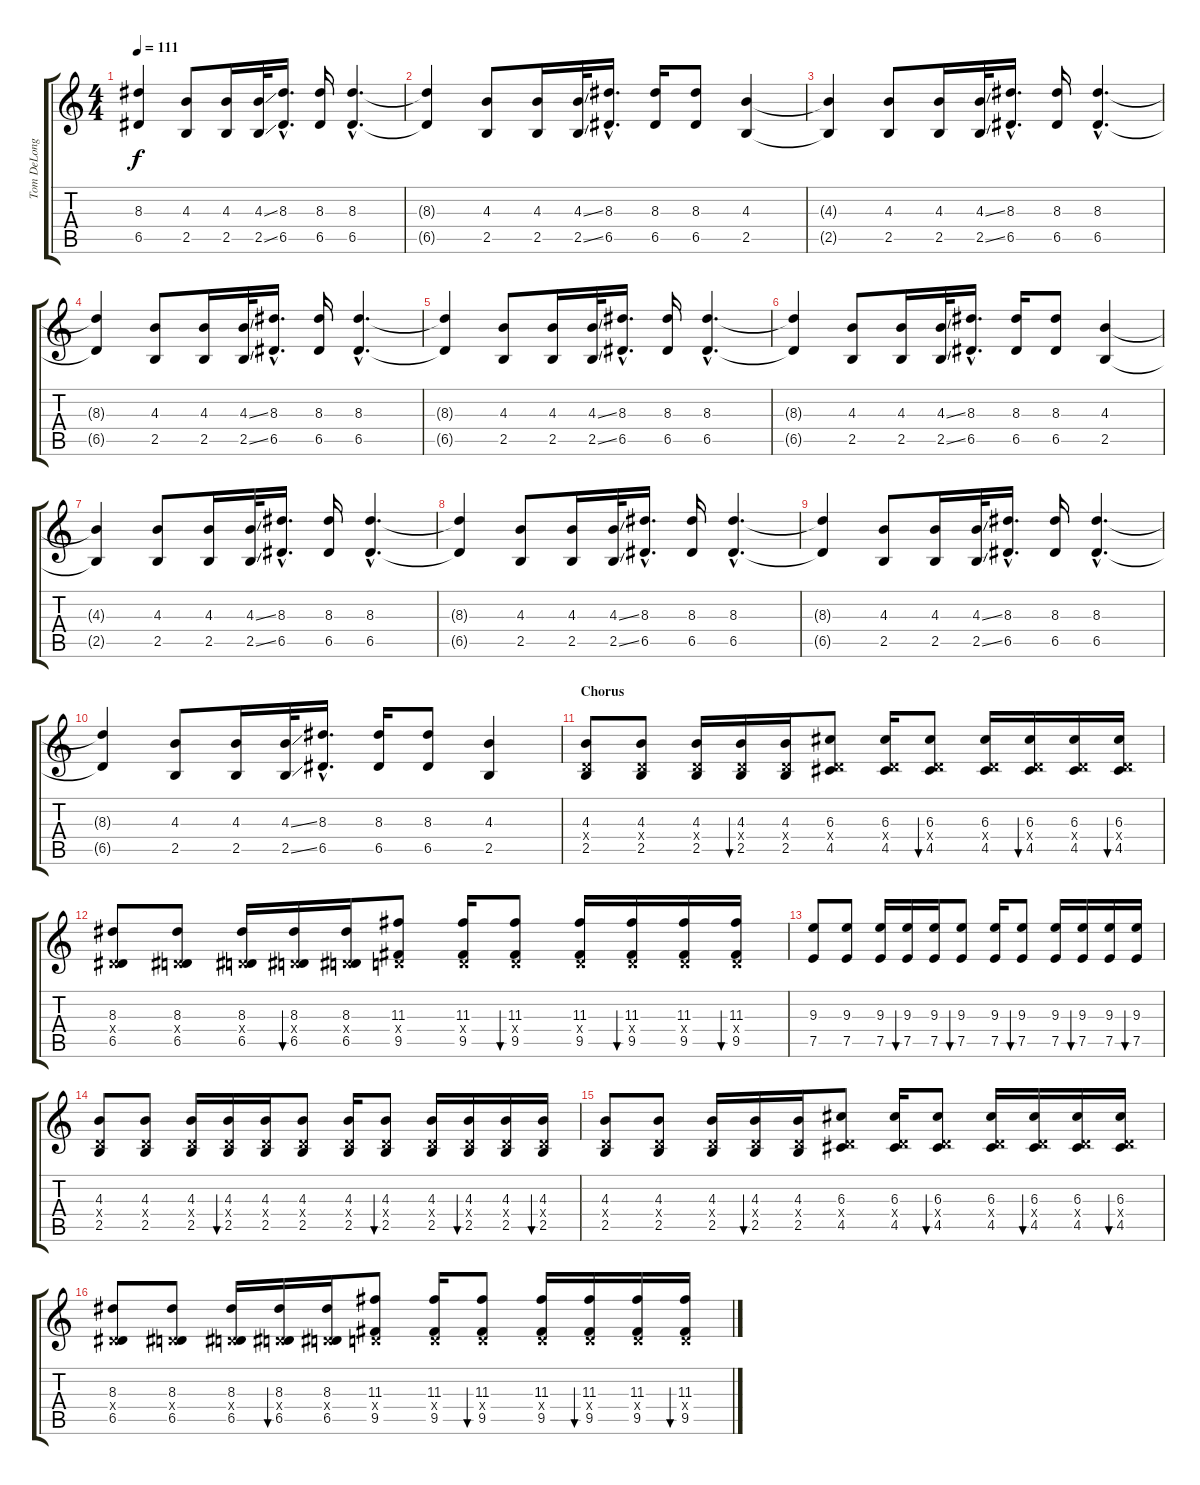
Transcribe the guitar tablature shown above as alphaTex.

\track ("Tom DeLonge - Acoustic Guitar 2" "Tom DeLong") {instrument acousticguitarsteel}
\staff {score tabs}
\tuning (E4 B3 G3 D3 A2 E2) {hide}
\ts (4 4)
\tempo 111
\clef g2
\ks c
(8.3{t} 6.5{t}).4{dy f} (4.3 2.5).8 (4.3 2.5).16 (4.3{ss} 2.5{ss}).32 (8.3{hac} 6.5{hac}).16{d} (8.3 6.5).16 (8.3{hac} 6.5{hac}).4{d} |
(8.3{t} 6.5{t}).4 (4.3 2.5).8 (4.3 2.5).16 (4.3{ss} 2.5{ss}).32 (8.3{hac} 6.5{hac}).16{d} (8.3 6.5).16 (8.3 6.5).8 (4.3 2.5).4 |
(4.3{t} 2.5{t}).4 (4.3 2.5).8 (4.3 2.5).16 (4.3{ss} 2.5{ss}).32 (8.3{hac} 6.5{hac}).16{d} (8.3 6.5).16 (8.3{hac} 6.5{hac}).4{d} |
(8.3{t} 6.5{t}).4 (4.3 2.5).8 (4.3 2.5).16 (4.3{ss} 2.5{ss}).32 (8.3{hac} 6.5{hac}).16{d} (8.3 6.5).16 (8.3{hac} 6.5{hac}).4{d} |
(8.3{t} 6.5{t}).4 (4.3 2.5).8 (4.3 2.5).16 (4.3{ss} 2.5{ss}).32 (8.3{hac} 6.5{hac}).16{d} (8.3 6.5).16 (8.3{hac} 6.5{hac}).4{d} |
(8.3{t} 6.5{t}).4 (4.3 2.5).8 (4.3 2.5).16 (4.3{ss} 2.5{ss}).32 (8.3{hac} 6.5{hac}).16{d} (8.3 6.5).16 (8.3 6.5).8 (4.3 2.5).4 |
(4.3{t} 2.5{t}).4 (4.3 2.5).8 (4.3 2.5).16 (4.3{ss} 2.5{ss}).32 (8.3{hac} 6.5{hac}).16{d} (8.3 6.5).16 (8.3{hac} 6.5{hac}).4{d} |
(8.3{t} 6.5{t}).4 (4.3 2.5).8 (4.3 2.5).16 (4.3{ss} 2.5{ss}).32 (8.3{hac} 6.5{hac}).16{d} (8.3 6.5).16 (8.3{hac} 6.5{hac}).4{d} |
(8.3{t} 6.5{t}).4 (4.3 2.5).8 (4.3 2.5).16 (4.3{ss} 2.5{ss}).32 (8.3{hac} 6.5{hac}).16{d} (8.3 6.5).16 (8.3{hac} 6.5{hac}).4{d} |
(8.3{t} 6.5{t}).4 (4.3 2.5).8 (4.3 2.5).16 (4.3{ss} 2.5{ss}).32 (8.3{hac} 6.5{hac}).16{d} (8.3 6.5).16 (8.3 6.5).8 (4.3 2.5).4 |
\section ("" "Chorus")
(4.3 0.4{x} 2.5).8 (4.3 0.4{x} 2.5).8 (4.3 0.4{x} 2.5).16 (4.3 0.4{x} 2.5).16{bu 60} (4.3 0.4{x} 2.5).16 (6.3 0.4{x} 4.5).8 (6.3 0.4{x} 4.5).16 (6.3 0.4{x} 4.5).8{bu 60} (6.3 0.4{x} 4.5).16 (6.3 0.4{x} 4.5).16{bu 60} (6.3 0.4{x} 4.5).16 (6.3 0.4{x} 4.5).16{bu 60} |
(8.3 0.4{x} 6.5).8 (8.3 0.4{x} 6.5).8 (8.3 0.4{x} 6.5).16 (8.3 0.4{x} 6.5).16{bu 60} (8.3 0.4{x} 6.5).16 (11.3 0.4{x} 9.5).8 (11.3 0.4{x} 9.5).16 (11.3 0.4{x} 9.5).8{bu 60} (11.3 0.4{x} 9.5).16 (11.3 0.4{x} 9.5).16{bu 60} (11.3 0.4{x} 9.5).16 (11.3 0.4{x} 9.5).16{bu 60} |
(9.3 7.5).8 (9.3 7.5).8 (9.3 7.5).16 (9.3 7.5).16{bu 60} (9.3 7.5).16 (9.3 7.5).8{bu 60} (9.3 7.5).16 (9.3 7.5).8{bu 60} (9.3 7.5).16 (9.3 7.5).16{bu 60} (9.3 7.5).16 (9.3 7.5).16{bu 60} |
(4.3 0.4{x} 2.5).8 (4.3 0.4{x} 2.5).8 (4.3 0.4{x} 2.5).16 (4.3 0.4{x} 2.5).16{bu 60} (4.3 0.4{x} 2.5).16 (4.3 0.4{x} 2.5).8 (4.3 0.4{x} 2.5).16 (4.3 0.4{x} 2.5).8{bu 60} (4.3 0.4{x} 2.5).16 (4.3 0.4{x} 2.5).16{bu 60} (4.3 0.4{x} 2.5).16 (4.3 0.4{x} 2.5).16{bu 60} |
(4.3 0.4{x} 2.5).8 (4.3 0.4{x} 2.5).8 (4.3 0.4{x} 2.5).16 (4.3 0.4{x} 2.5).16{bu 60} (4.3 0.4{x} 2.5).16 (6.3 0.4{x} 4.5).8 (6.3 0.4{x} 4.5).16 (6.3 0.4{x} 4.5).8{bu 60} (6.3 0.4{x} 4.5).16 (6.3 0.4{x} 4.5).16{bu 60} (6.3 0.4{x} 4.5).16 (6.3 0.4{x} 4.5).16{bu 60} |
(8.3 0.4{x} 6.5).8 (8.3 0.4{x} 6.5).8 (8.3 0.4{x} 6.5).16 (8.3 0.4{x} 6.5).16{bu 60} (8.3 0.4{x} 6.5).16 (11.3 0.4{x} 9.5).8 (11.3 0.4{x} 9.5).16 (11.3 0.4{x} 9.5).8{bu 60} (11.3 0.4{x} 9.5).16 (11.3 0.4{x} 9.5).16{bu 60} (11.3 0.4{x} 9.5).16 (11.3 0.4{x} 9.5).16{bu 60}
